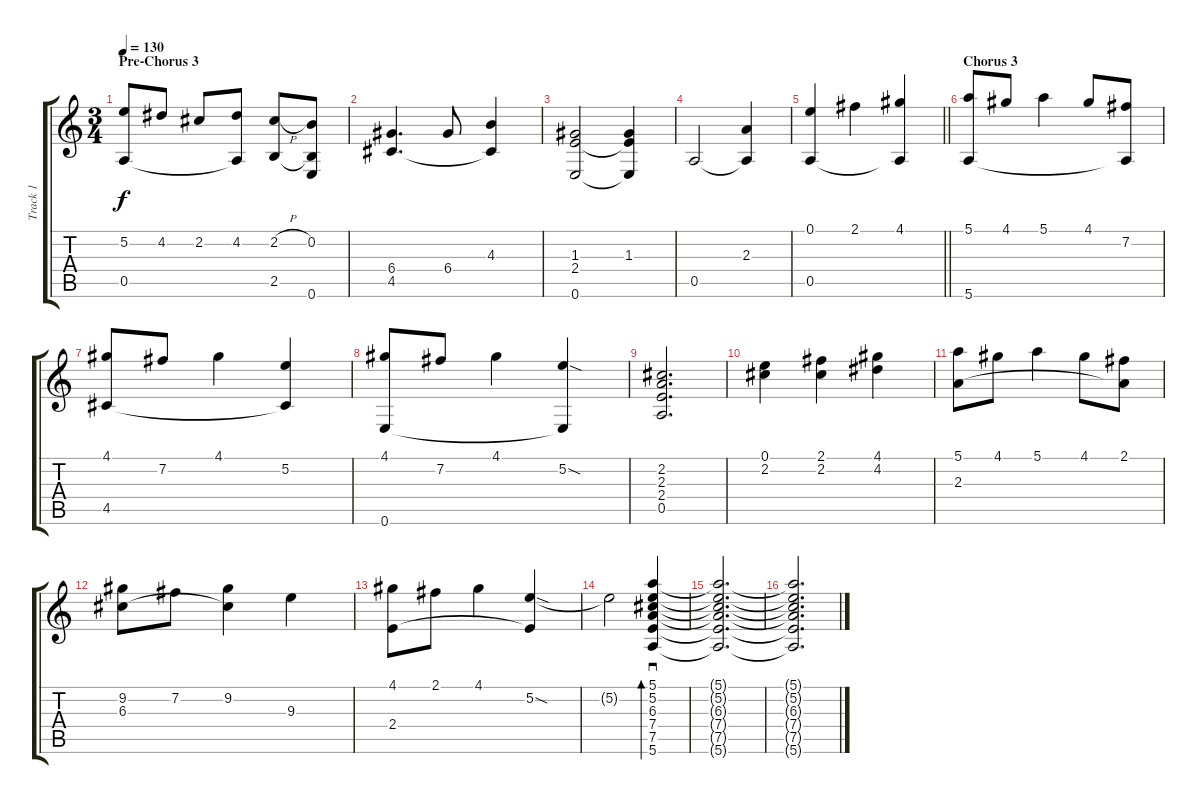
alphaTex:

\track ("Track 1" "Track 1") {instrument acousticguitarsteel}
\staff {score tabs}
\tuning (E4 B3 G3 D3 A2 E2) {hide}
\ts (3 4)
\section ("" "Pre-Chorus 3")
\tempo 130
\clef g2
\ks c
(5.2 0.5).8{dy f} 4.2.8 2.2.8 (4.2 0.5{t}).8 (2.2{h} 2.5).8 (0.2 2.5{t} 0.6).8 |
(6.4 4.5).4{d} 6.4.8 (4.3 4.5{t}).4 |
(1.3 2.4 0.6).2 (1.3 2.4{t} 0.6{t}).4 |
0.5.2 (2.3 0.5{t}).4 |
\barLineRight lightlight
(0.1 0.5).4 2.1.4 (4.1 0.5{t}).4 |
\section ("" "Chorus 3")
(5.1 5.6).8 4.1.8 5.1.4 4.1.8 (7.2 5.6{t}).8 |
(4.1 4.5).8 7.2.8 4.1.4 (5.2 4.5{t}).4 |
(4.1 0.6).8 7.2.8 4.1.4 (5.2{sod} 0.6{t}).4 |
(2.2 2.3 2.4 0.5).2{d} |
(0.1 2.2).4 (2.1 2.2).4 (4.1 4.2).4 |
(5.1 2.3).8 4.1.8 5.1.4 4.1.8 (2.1 2.3{t}).8 |
(9.2 6.3).8 7.2.8 (9.2 6.3{t}).4 9.3.4 |
(4.1 2.4).8 2.1.8 4.1.4 (5.2{sod} 2.4{t}).4 |
5.2{t}.2 (5.1 5.2 6.3 7.4 7.5 5.6).4{sd bd 480} |
(5.1{t} 5.2{t} 6.3{t} 7.4{t} 7.5{t} 5.6{t}).2{d} |
(5.1{t} 5.2{t} 6.3{t} 7.4{t} 7.5{t} 5.6{t}).2{d}
